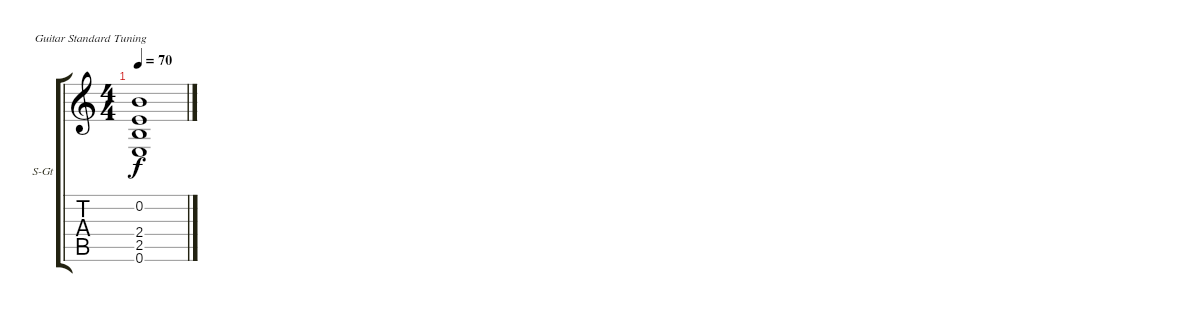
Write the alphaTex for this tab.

\defaultSystemsLayout 4
\bracketExtendMode groupsimilarinstruments
\firstSystemTrackNameOrientation horizontal
\otherSystemsTrackNameOrientation horizontal
\track ("" "S-Gt") {instrument acousticguitarsteel}
\staff {score tabs}
\tuning (E4 B3 G3 D3 A2 E2)
\ts (4 4)
\tempo 70
\clef g2
\ks c
(0.2{t} 2.4{t} 2.5{t} 0.6{t}).1{dy f}
